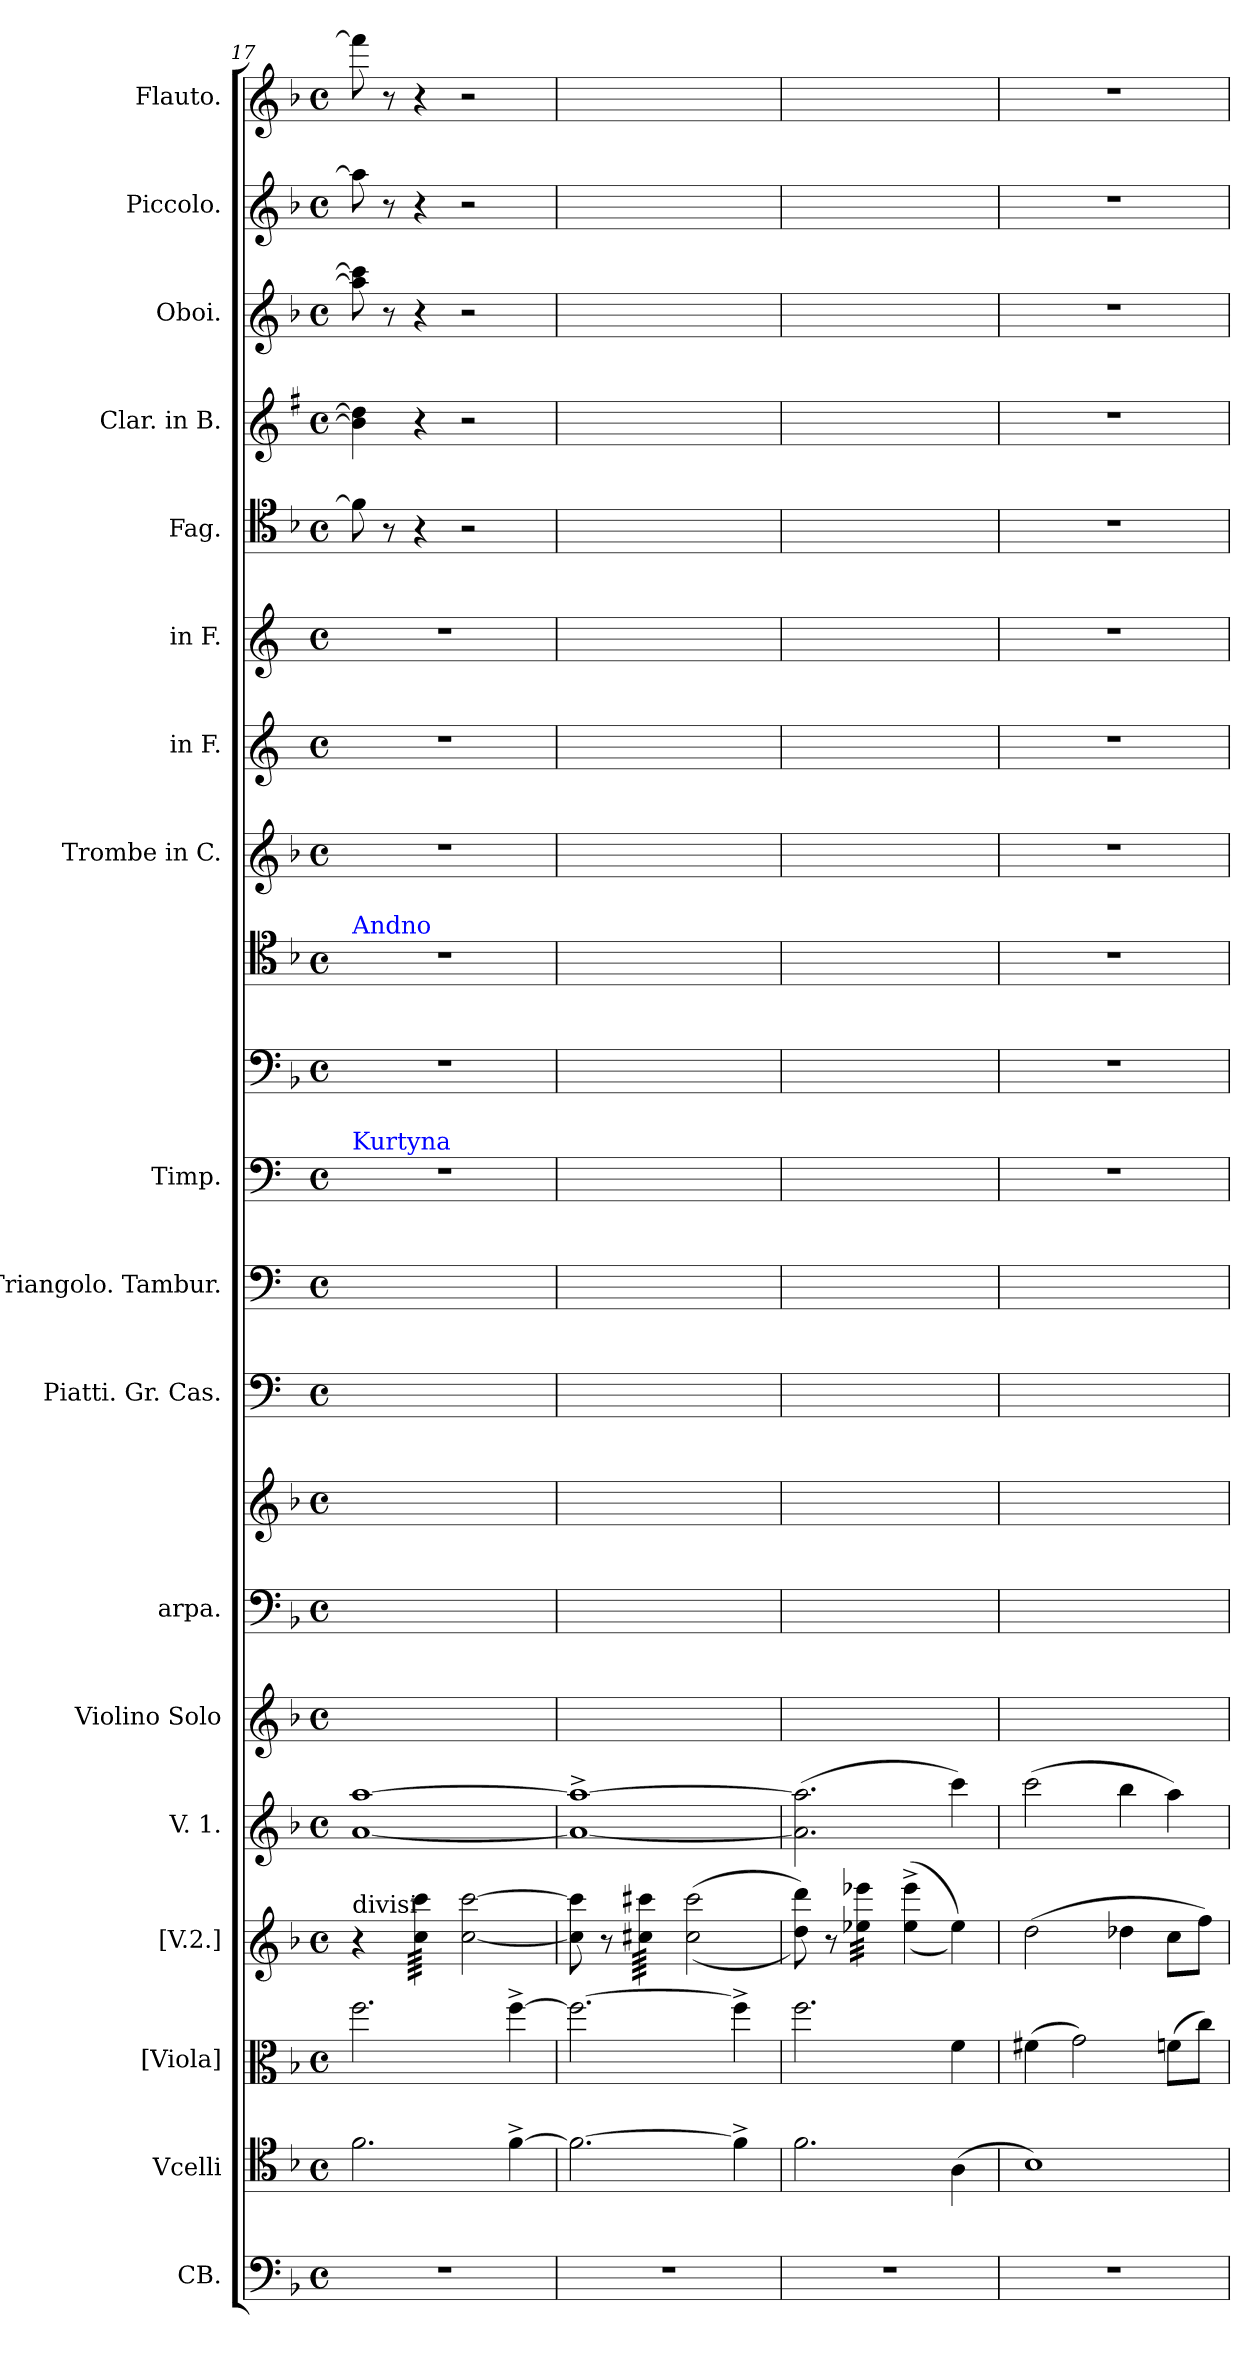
**kern	**kern	**kern	**kern	**kern	**kern	**kern	**kern	**kern	**kern	**kern	**kern	**kern	**kern	**kern	**kern	**kern	**kern	**kern	**kern	**kern
*part20	*part19	*part18	*part17	*part16	*part15	*part14	*part14	*part13	*part12	*part11	*part10	*part9	*part8	*part7	*part6	*part5	*part4	*part3	*part2	*part1
*staff21	*staff20	*staff19	*staff18	*staff17	*staff16	*staff15	*staff14	*staff13	*staff12	*staff11	*staff10	*staff9	*staff8	*staff7	*staff6	*staff5	*staff4	*staff3	*staff2	*staff1
*I"CB.	*I"Vcelli	*I"[Viola]	*I"[V.2.]	*I"V. 1.	*I"Violino Solo	*I"arpa.	*	*I"Piatti. Gr. Cas.	*I"Triangolo. Tambur.	*I"Timp.	*	*	*I"Trombe in C.	*I"in F.	*I"in F.	*I"Fag.	*I"Clar. in B.	*I"Oboi.	*I"Piccolo.	*I"Flauto.
*I'Cb	*	*I'Vla	*I'V	*I'V	*I'Vln	*I'Hp	*	*I'Cym	*I'Tri	*I'Timp	*	*	*I'Tpt	*	*	*I'Bsn	*	*I'Ob	*I'Picc	*I'Fl
*clefF4	*clefC4	*clefC3	*clefG2	*clefG2	*clefG2	*clefF4	*clefG2	*clefF4	*clefF4	*clefF4	*clefF4	*clefC4	*clefG2	*clefG2	*clefG2	*clefC4	*clefG2	*clefG2	*clefG2	*clefG2
*	*	*	*	*	*	*	*	*	*	*	*	*	*	*ITrd4c7	*ITrd4c7	*	*ITrd1c2	*	*	*
*k[b-]	*k[b-]	*k[b-]	*k[b-]	*k[b-]	*k[b-]	*k[b-]	*k[b-]	*k[]	*k[]	*k[]	*k[b-]	*k[b-]	*k[b-]	*k[b-]	*k[b-]	*k[b-]	*k[b-]	*k[b-]	*k[b-]	*k[b-]
*M4/4	*M4/4	*M4/4	*M4/4	*M4/4	*M4/4	*M4/4	*M4/4	*M4/4	*M4/4	*M4/4	*M4/4	*M4/4	*M4/4	*M4/4	*M4/4	*M4/4	*M4/4	*M4/4	*M4/4	*M4/4
*met(c)	*met(c)	*met(c)	*met(c)	*met(c)	*met(c)	*met(c)	*met(c)	*met(c)	*met(c)	*met(c)	*met(c)	*met(c)	*met(c)	*met(c)	*met(c)	*met(c)	*met(c)	*met(c)	*met(c)	*met(c)
=17	=17	=17	=17	=17	=17	=17	=17	=17	=17	=17	=17	=17	=17	=17	=17	=17	=17	=17	=17	=17
!	!	!	!	!	!	!	!	!	!	!	!	!LO:TX:a:color=blue:t=Andno	!	!	!	!	!	!	!	!
!	!	!	!	!	!	!	!	!	!	!LO:TX:a:color=blue:t=Kurtyna	!	!	!	!	!	!	!	!	!	!
!	!	!	!LO:TX:a:t=divisi	!	!	!	!	!	!	!	!	!	!	!	!	!	!	!	!	!
1r	2.f\	2.ff\	4r	[>1a [>1aa	1ryy	1ryy	1ryy	1ryy	1ryy	1r	1r	1r	1r	1r	1r	8f\]	4ai]\ 4cci]\	8aa]\ 8ccc]\	8aa\]	8fff\]
.	.	.	.	.	.	.	.	.	.	.	.	.	.	.	.	8r	.	8r	8r	8r
*	*	*	*tremolo	*	*	*	*	*	*	*	*	*	*	*	*	*	*	*	*	*
.	.	.	64cc\ 64ccc\LLLL	.	.	.	.	.	.	.	.	.	.	.	.	4r	4r	4r	4r	4r
.	.	.	64cc\ 64ccc\	.	.	.	.	.	.	.	.	.	.	.	.	.	.	.	.	.
.	.	.	64cc\ 64ccc\	.	.	.	.	.	.	.	.	.	.	.	.	.	.	.	.	.
.	.	.	64cc\ 64ccc\	.	.	.	.	.	.	.	.	.	.	.	.	.	.	.	.	.
.	.	.	64cc\ 64ccc\	.	.	.	.	.	.	.	.	.	.	.	.	.	.	.	.	.
.	.	.	64cc\ 64ccc\	.	.	.	.	.	.	.	.	.	.	.	.	.	.	.	.	.
.	.	.	64cc\ 64ccc\	.	.	.	.	.	.	.	.	.	.	.	.	.	.	.	.	.
.	.	.	64cc\ 64ccc\	.	.	.	.	.	.	.	.	.	.	.	.	.	.	.	.	.
.	.	.	64cc\ 64ccc\	.	.	.	.	.	.	.	.	.	.	.	.	.	.	.	.	.
.	.	.	64cc\ 64ccc\	.	.	.	.	.	.	.	.	.	.	.	.	.	.	.	.	.
.	.	.	64cc\ 64ccc\	.	.	.	.	.	.	.	.	.	.	.	.	.	.	.	.	.
.	.	.	64cc\ 64ccc\	.	.	.	.	.	.	.	.	.	.	.	.	.	.	.	.	.
.	.	.	64cc\ 64ccc\	.	.	.	.	.	.	.	.	.	.	.	.	.	.	.	.	.
.	.	.	64cc\ 64ccc\	.	.	.	.	.	.	.	.	.	.	.	.	.	.	.	.	.
.	.	.	64cc\ 64ccc\	.	.	.	.	.	.	.	.	.	.	.	.	.	.	.	.	.
.	.	.	64cc\ 64ccc\JJJJ	.	.	.	.	.	.	.	.	.	.	.	.	.	.	.	.	.
*	*	*	*Xtremolo	*	*	*	*	*	*	*	*	*	*	*	*	*	*	*	*	*
.	.	.	[2cc\ [2ccc\	.	.	.	.	.	.	.	.	.	.	.	.	2r	2r	2r	2r	2r
.	[4f^\	[4ff^\	.	.	.	.	.	.	.	.	.	.	.	.	.	.	.	.	.	.
=18	=18	=18	=18	=18	=18	=18	=18	=18	=18	=18	=18	=18	=18	=18	=18	=18	=18	=18	=18	=18
1r	2.f\_	2.ff\_	8cc]\ 8ccc]\	1a_^ 1aa_^	1ryy	1ryy	1ryy	1ryy	1ryy	1ryy	1ryy	1ryy	1ryy	1ryy	1ryy	1ryy	1ryy	1ryy	1ryy	1ryy
.	.	.	8r	.	.	.	.	.	.	.	.	.	.	.	.	.	.	.	.	.
*	*	*	*tremolo	*	*	*	*	*	*	*	*	*	*	*	*	*	*	*	*	*
.	.	.	64cc#X\ 64ccc#X\LLLL	.	.	.	.	.	.	.	.	.	.	.	.	.	.	.	.	.
.	.	.	64cc#X\ 64ccc#X\	.	.	.	.	.	.	.	.	.	.	.	.	.	.	.	.	.
.	.	.	64cc#X\ 64ccc#X\	.	.	.	.	.	.	.	.	.	.	.	.	.	.	.	.	.
.	.	.	64cc#X\ 64ccc#X\	.	.	.	.	.	.	.	.	.	.	.	.	.	.	.	.	.
.	.	.	64cc#X\ 64ccc#X\	.	.	.	.	.	.	.	.	.	.	.	.	.	.	.	.	.
.	.	.	64cc#X\ 64ccc#X\	.	.	.	.	.	.	.	.	.	.	.	.	.	.	.	.	.
.	.	.	64cc#X\ 64ccc#X\	.	.	.	.	.	.	.	.	.	.	.	.	.	.	.	.	.
.	.	.	64cc#X\ 64ccc#X\	.	.	.	.	.	.	.	.	.	.	.	.	.	.	.	.	.
.	.	.	64cc#X\ 64ccc#X\	.	.	.	.	.	.	.	.	.	.	.	.	.	.	.	.	.
.	.	.	64cc#X\ 64ccc#X\	.	.	.	.	.	.	.	.	.	.	.	.	.	.	.	.	.
.	.	.	64cc#X\ 64ccc#X\	.	.	.	.	.	.	.	.	.	.	.	.	.	.	.	.	.
.	.	.	64cc#X\ 64ccc#X\	.	.	.	.	.	.	.	.	.	.	.	.	.	.	.	.	.
.	.	.	64cc#X\ 64ccc#X\	.	.	.	.	.	.	.	.	.	.	.	.	.	.	.	.	.
.	.	.	64cc#X\ 64ccc#X\	.	.	.	.	.	.	.	.	.	.	.	.	.	.	.	.	.
.	.	.	64cc#X\ 64ccc#X\	.	.	.	.	.	.	.	.	.	.	.	.	.	.	.	.	.
.	.	.	64cc#X\ 64ccc#X\JJJJ	.	.	.	.	.	.	.	.	.	.	.	.	.	.	.	.	.
*	*	*	*Xtremolo	*	*	*	*	*	*	*	*	*	*	*	*	*	*	*	*	*
.	.	.	(>(>2cc#\ 2ccc#\	.	.	.	.	.	.	.	.	.	.	.	.	.	.	.	.	.
.	4f^\]	4ff^\]	.	.	.	.	.	.	.	.	.	.	.	.	.	.	.	.	.	.
=19	=19	=19	=19	=19	=19	=19	=19	=19	=19	=19	=19	=19	=19	=19	=19	=19	=19	=19	=19	=19
1r	2.f\	2.ff\	8dd\ 8ddd\))	(2.a]\ 2.aa]\	1ryy	1ryy	1ryy	1ryy	1ryy	1ryy	1ryy	1ryy	1ryy	1ryy	1ryy	1ryy	1ryy	1ryy	1ryy	1ryy
.	.	.	8r	.	.	.	.	.	.	.	.	.	.	.	.	.	.	.	.	.
*	*	*	*tremolo	*	*	*	*	*	*	*	*	*	*	*	*	*	*	*	*	*
.	.	.	32ee-X\ 32eee-X\LLL	.	.	.	.	.	.	.	.	.	.	.	.	.	.	.	.	.
.	.	.	32ee-X\ 32eee-X\	.	.	.	.	.	.	.	.	.	.	.	.	.	.	.	.	.
.	.	.	32ee-X\ 32eee-X\	.	.	.	.	.	.	.	.	.	.	.	.	.	.	.	.	.
.	.	.	32ee-X\ 32eee-X\	.	.	.	.	.	.	.	.	.	.	.	.	.	.	.	.	.
.	.	.	32ee-X\ 32eee-X\	.	.	.	.	.	.	.	.	.	.	.	.	.	.	.	.	.
.	.	.	32ee-X\ 32eee-X\	.	.	.	.	.	.	.	.	.	.	.	.	.	.	.	.	.
.	.	.	32ee-X\ 32eee-X\	.	.	.	.	.	.	.	.	.	.	.	.	.	.	.	.	.
.	.	.	32ee-X\ 32eee-X\JJJ	.	.	.	.	.	.	.	.	.	.	.	.	.	.	.	.	.
*	*	*	*Xtremolo	*	*	*	*	*	*	*	*	*	*	*	*	*	*	*	*	*
.	.	.	(<(>4ee-^\ 4eee-^\	.	.	.	.	.	.	.	.	.	.	.	.	.	.	.	.	.
.	(4A\	4f\	4ee-\))	4ccc\)	.	.	.	.	.	.	.	.	.	.	.	.	.	.	.	.
=20	=20	=20	=20	=20	=20	=20	=20	=20	=20	=20	=20	=20	=20	=20	=20	=20	=20	=20	=20	=20
1r	1B-)	(4f#X\	(2dd\	(2ccc\	1ryy	1ryy	1ryy	1ryy	1ryy	1r	1r	1r	1r	1r	1r	1r	1r	1r	1r	1r
.	.	2g\)	.	.	.	.	.	.	.	.	.	.	.	.	.	.	.	.	.	.
.	.	.	4dd-X\	4bb-\	.	.	.	.	.	.	.	.	.	.	.	.	.	.	.	.
.	.	(8fn\L	8cc\L	4aa\)	.	.	.	.	.	.	.	.	.	.	.	.	.	.	.	.
.	.	8cc\J)	8ff\J)	.	.	.	.	.	.	.	.	.	.	.	.	.	.	.	.	.
=	=	=	=	=	=	=	=	=	=	=	=	=	=	=	=	=	=	=	=	=
*-	*-	*-	*-	*-	*-	*-	*-	*-	*-	*-	*-	*-	*-	*-	*-	*-	*-	*-	*-	*-
